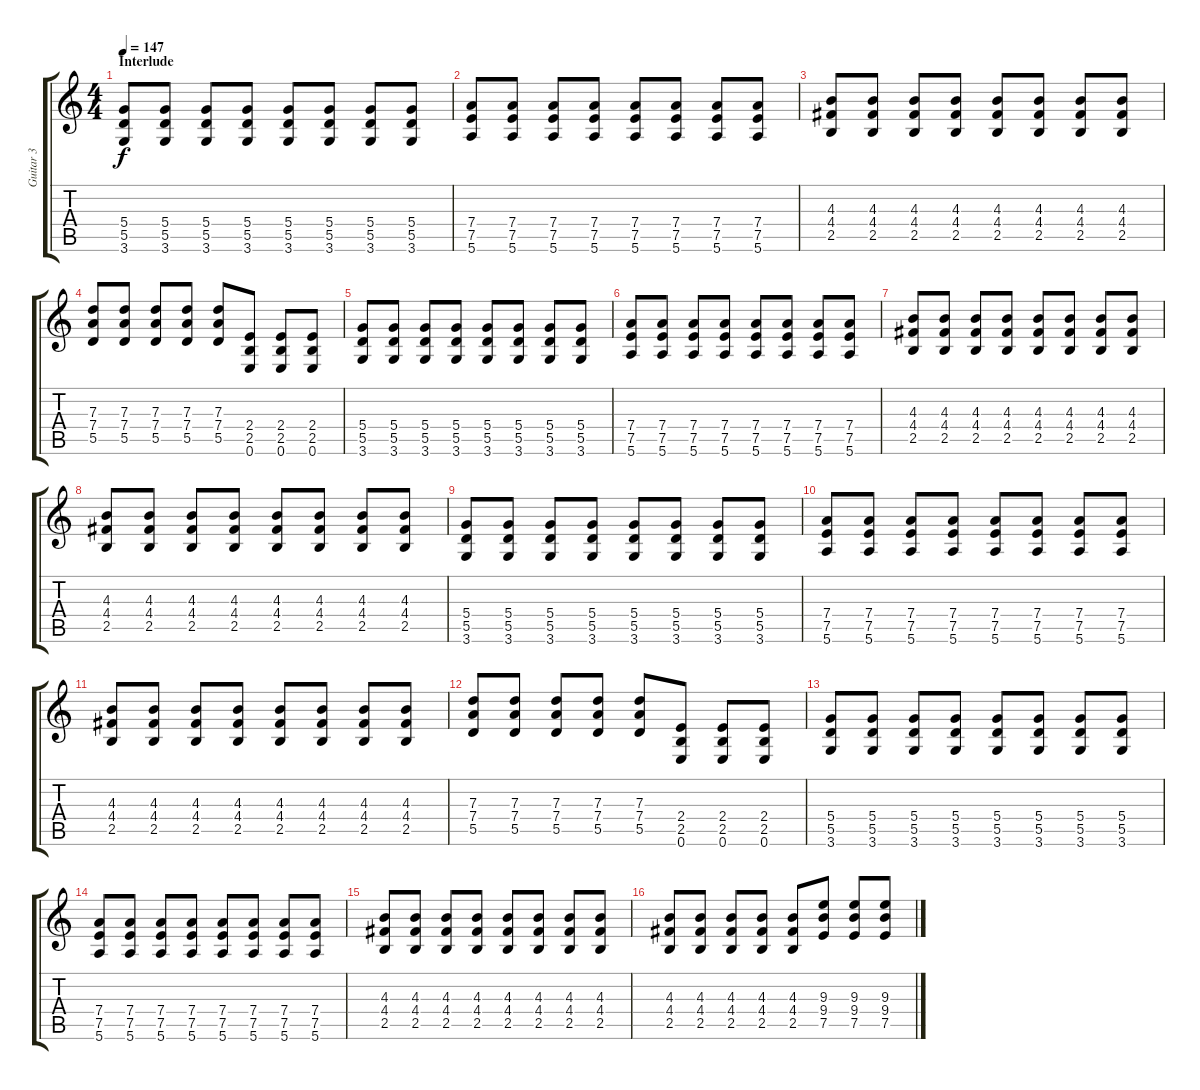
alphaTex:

\track ("Guitar 3" "Guitar 3") {instrument overdrivenguitar}
\staff {score tabs}
\tuning (E4 B3 G3 D3 A2 E2) {hide}
\ts (4 4)
\section ("" "Interlude")
\tempo 147
\clef g2
\ks c
(5.4 5.5 3.6).8{dy f} (5.4 5.5 3.6).8 (5.4 5.5 3.6).8 (5.4 5.5 3.6).8 (5.4 5.5 3.6).8 (5.4 5.5 3.6).8 (5.4 5.5 3.6).8 (5.4 5.5 3.6).8 |
(7.4 7.5 5.6).8 (7.4 7.5 5.6).8 (7.4 7.5 5.6).8 (7.4 7.5 5.6).8 (7.4 7.5 5.6).8 (7.4 7.5 5.6).8 (7.4 7.5 5.6).8 (7.4 7.5 5.6).8 |
(4.3 4.4 2.5).8 (4.3 4.4 2.5).8 (4.3 4.4 2.5).8 (4.3 4.4 2.5).8 (4.3 4.4 2.5).8 (4.3 4.4 2.5).8 (4.3 4.4 2.5).8 (4.3 4.4 2.5).8 |
(7.3 7.4 5.5).8 (7.3 7.4 5.5).8 (7.3 7.4 5.5).8 (7.3 7.4 5.5).8 (7.3 7.4 5.5).8 (2.4 2.5 0.6).8 (2.4 2.5 0.6).8 (2.4 2.5 0.6).8 |
(5.4 5.5 3.6).8 (5.4 5.5 3.6).8 (5.4 5.5 3.6).8 (5.4 5.5 3.6).8 (5.4 5.5 3.6).8 (5.4 5.5 3.6).8 (5.4 5.5 3.6).8 (5.4 5.5 3.6).8 |
(7.4 7.5 5.6).8 (7.4 7.5 5.6).8 (7.4 7.5 5.6).8 (7.4 7.5 5.6).8 (7.4 7.5 5.6).8 (7.4 7.5 5.6).8 (7.4 7.5 5.6).8 (7.4 7.5 5.6).8 |
(4.3 4.4 2.5).8 (4.3 4.4 2.5).8 (4.3 4.4 2.5).8 (4.3 4.4 2.5).8 (4.3 4.4 2.5).8 (4.3 4.4 2.5).8 (4.3 4.4 2.5).8 (4.3 4.4 2.5).8 |
(4.3 4.4 2.5).8 (4.3 4.4 2.5).8 (4.3 4.4 2.5).8 (4.3 4.4 2.5).8 (4.3 4.4 2.5).8 (4.3 4.4 2.5).8 (4.3 4.4 2.5).8 (4.3 4.4 2.5).8 |
(5.4 5.5 3.6).8 (5.4 5.5 3.6).8 (5.4 5.5 3.6).8 (5.4 5.5 3.6).8 (5.4 5.5 3.6).8 (5.4 5.5 3.6).8 (5.4 5.5 3.6).8 (5.4 5.5 3.6).8 |
(7.4 7.5 5.6).8 (7.4 7.5 5.6).8 (7.4 7.5 5.6).8 (7.4 7.5 5.6).8 (7.4 7.5 5.6).8 (7.4 7.5 5.6).8 (7.4 7.5 5.6).8 (7.4 7.5 5.6).8 |
(4.3 4.4 2.5).8 (4.3 4.4 2.5).8 (4.3 4.4 2.5).8 (4.3 4.4 2.5).8 (4.3 4.4 2.5).8 (4.3 4.4 2.5).8 (4.3 4.4 2.5).8 (4.3 4.4 2.5).8 |
(7.3 7.4 5.5).8 (7.3 7.4 5.5).8 (7.3 7.4 5.5).8 (7.3 7.4 5.5).8 (7.3 7.4 5.5).8 (2.4 2.5 0.6).8 (2.4 2.5 0.6).8 (2.4 2.5 0.6).8 |
(5.4 5.5 3.6).8 (5.4 5.5 3.6).8 (5.4 5.5 3.6).8 (5.4 5.5 3.6).8 (5.4 5.5 3.6).8 (5.4 5.5 3.6).8 (5.4 5.5 3.6).8 (5.4 5.5 3.6).8 |
(7.4 7.5 5.6).8 (7.4 7.5 5.6).8 (7.4 7.5 5.6).8 (7.4 7.5 5.6).8 (7.4 7.5 5.6).8 (7.4 7.5 5.6).8 (7.4 7.5 5.6).8 (7.4 7.5 5.6).8 |
(4.3 4.4 2.5).8 (4.3 4.4 2.5).8 (4.3 4.4 2.5).8 (4.3 4.4 2.5).8 (4.3 4.4 2.5).8 (4.3 4.4 2.5).8 (4.3 4.4 2.5).8 (4.3 4.4 2.5).8 |
(4.3 4.4 2.5).8 (4.3 4.4 2.5).8 (4.3 4.4 2.5).8 (4.3 4.4 2.5).8 (4.3 4.4 2.5).8 (9.3 9.4 7.5).8 (9.3 9.4 7.5).8 (9.3 9.4 7.5).8
